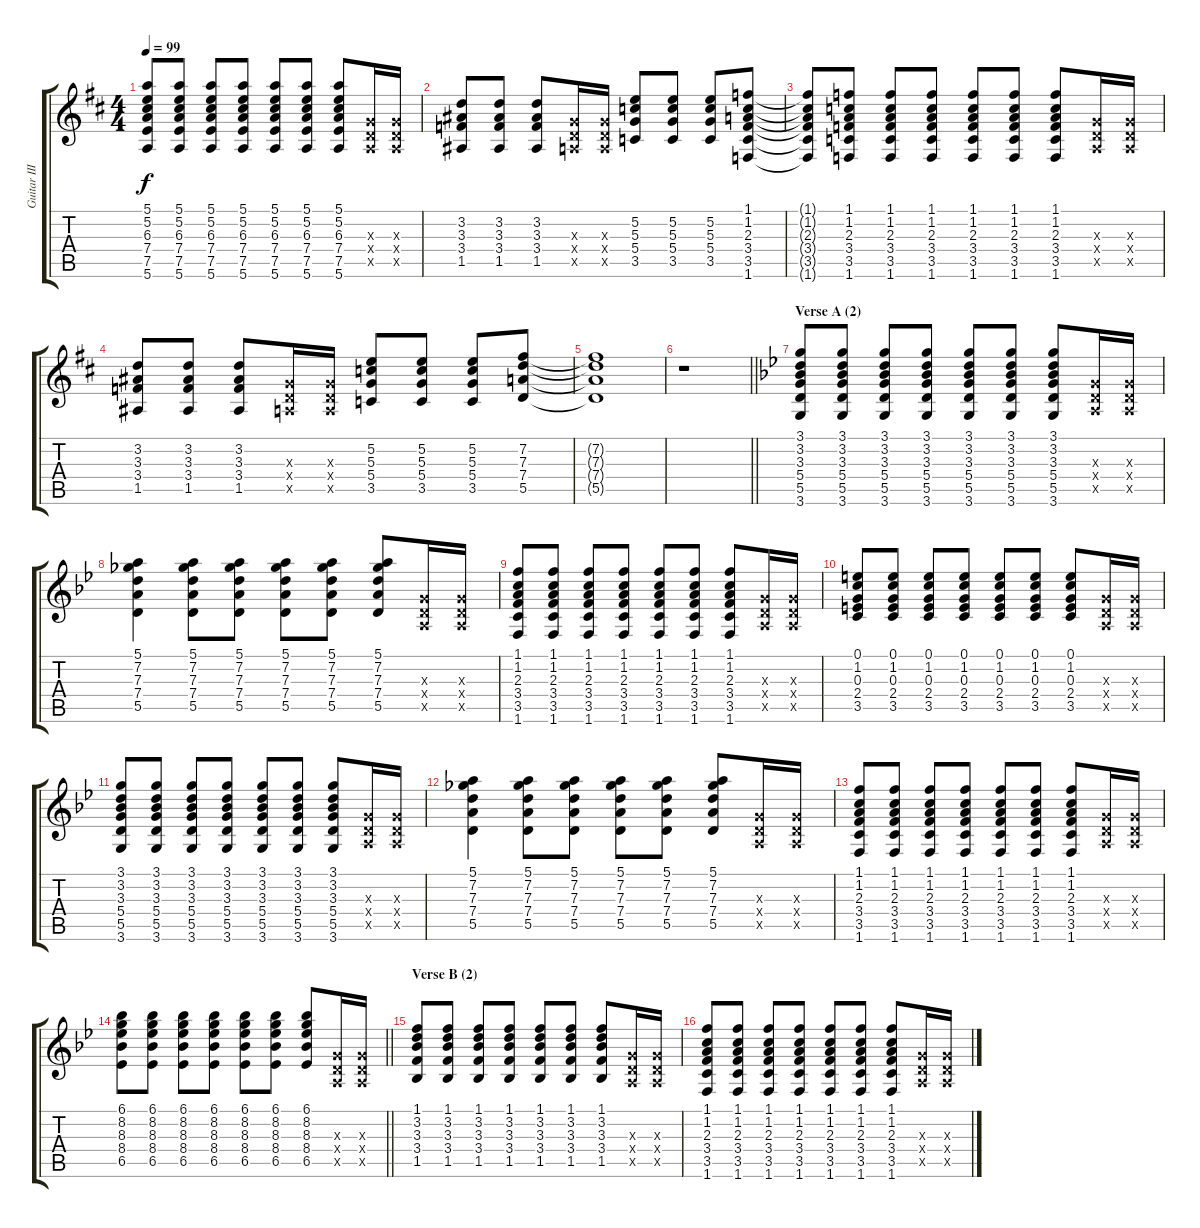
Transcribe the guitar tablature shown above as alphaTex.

\track ("Guitar III" "Guitar III") {instrument acousticguitarsteel}
\staff {score tabs}
\tuning (E4 B3 G3 D3 A2 E2) {hide}
\ts (4 4)
\tempo 99
\clef g2
\ks d
(5.1 5.2 6.3 7.4 7.5 5.6).8{dy f} (5.1 5.2 6.3 7.4 7.5 5.6).8 (5.1 5.2 6.3 7.4 7.5 5.6).8 (5.1 5.2 6.3 7.4 7.5 5.6).8 (5.1 5.2 6.3 7.4 7.5 5.6).8 (5.1 5.2 6.3 7.4 7.5 5.6).8 (5.1 5.2 6.3 7.4 7.5 5.6).8 (0.3{x} 0.4{x} 0.5{x}).16 (0.3{x} 0.4{x} 0.5{x}).16 |
(3.2 3.3 3.4 1.5).8 (3.2 3.3 3.4 1.5).8 (3.2 3.3 3.4 1.5).8 (0.3{x} 0.4{x} 0.5{x}).16 (0.3{x} 0.4{x} 0.5{x}).16 (5.2 5.3 5.4 3.5).8 (5.2 5.3 5.4 3.5).8 (5.2 5.3 5.4 3.5).8 (1.1 1.2 2.3 3.4 3.5 1.6).8 |
(1.1{t} 1.2{t} 2.3{t} 3.4{t} 3.5{t} 1.6{t}).8 (1.1 1.2 2.3 3.4 3.5 1.6).8 (1.1 1.2 2.3 3.4 3.5 1.6).8 (1.1 1.2 2.3 3.4 3.5 1.6).8 (1.1 1.2 2.3 3.4 3.5 1.6).8 (1.1 1.2 2.3 3.4 3.5 1.6).8 (1.1 1.2 2.3 3.4 3.5 1.6).8 (0.3{x} 0.4{x} 0.5{x}).16 (0.3{x} 0.4{x} 0.5{x}).16 |
(3.2 3.3 3.4 1.5).8 (3.2 3.3 3.4 1.5).8 (3.2 3.3 3.4 1.5).8 (0.3{x} 0.4{x} 0.5{x}).16 (0.3{x} 0.4{x} 0.5{x}).16 (5.2 5.3 5.4 3.5).8 (5.2 5.3 5.4 3.5).8 (5.2 5.3 5.4 3.5).8 (7.2 7.3 7.4 5.5).8 |
(7.2{t} 7.3{t} 7.4{t} 5.5{t}).1 |
\barLineRight lightlight
r.1 |
\section ("" "Verse A (2)")
\ks gminor
(3.1 3.2 3.3 5.4 5.5 3.6).8 (3.1 3.2 3.3 5.4 5.5 3.6).8 (3.1 3.2 3.3 5.4 5.5 3.6).8 (3.1 3.2 3.3 5.4 5.5 3.6).8 (3.1 3.2 3.3 5.4 5.5 3.6).8 (3.1 3.2 3.3 5.4 5.5 3.6).8 (3.1 3.2 3.3 5.4 5.5 3.6).8 (0.3{x} 0.4{x} 0.5{x}).16 (0.3{x} 0.4{x} 0.5{x}).16 |
(5.1 7.2 7.3 7.4 5.5).4 (5.1 7.2 7.3 7.4 5.5).8 (5.1 7.2 7.3 7.4 5.5).8 (5.1 7.2 7.3 7.4 5.5).8 (5.1 7.2 7.3 7.4 5.5).8 (5.1 7.2 7.3 7.4 5.5).8 (0.3{x} 0.4{x} 0.5{x}).16 (0.3{x} 0.4{x} 0.5{x}).16 |
(1.1 1.2 2.3 3.4 3.5 1.6).8 (1.1 1.2 2.3 3.4 3.5 1.6).8 (1.1 1.2 2.3 3.4 3.5 1.6).8 (1.1 1.2 2.3 3.4 3.5 1.6).8 (1.1 1.2 2.3 3.4 3.5 1.6).8 (1.1 1.2 2.3 3.4 3.5 1.6).8 (1.1 1.2 2.3 3.4 3.5 1.6).8 (0.3{x} 0.4{x} 0.5{x}).16 (0.3{x} 0.4{x} 0.5{x}).16 |
(0.1 1.2 0.3 2.4 3.5).8 (0.1 1.2 0.3 2.4 3.5).8 (0.1 1.2 0.3 2.4 3.5).8 (0.1 1.2 0.3 2.4 3.5).8 (0.1 1.2 0.3 2.4 3.5).8 (0.1 1.2 0.3 2.4 3.5).8 (0.1 1.2 0.3 2.4 3.5).8 (0.3{x} 0.4{x} 0.5{x}).16 (0.3{x} 0.4{x} 0.5{x}).16 |
(3.1 3.2 3.3 5.4 5.5 3.6).8 (3.1 3.2 3.3 5.4 5.5 3.6).8 (3.1 3.2 3.3 5.4 5.5 3.6).8 (3.1 3.2 3.3 5.4 5.5 3.6).8 (3.1 3.2 3.3 5.4 5.5 3.6).8 (3.1 3.2 3.3 5.4 5.5 3.6).8 (3.1 3.2 3.3 5.4 5.5 3.6).8 (0.3{x} 0.4{x} 0.5{x}).16 (0.3{x} 0.4{x} 0.5{x}).16 |
(5.1 7.2 7.3 7.4 5.5).4 (5.1 7.2 7.3 7.4 5.5).8 (5.1 7.2 7.3 7.4 5.5).8 (5.1 7.2 7.3 7.4 5.5).8 (5.1 7.2 7.3 7.4 5.5).8 (5.1 7.2 7.3 7.4 5.5).8 (0.3{x} 0.4{x} 0.5{x}).16 (0.3{x} 0.4{x} 0.5{x}).16 |
(1.1 1.2 2.3 3.4 3.5 1.6).8 (1.1 1.2 2.3 3.4 3.5 1.6).8 (1.1 1.2 2.3 3.4 3.5 1.6).8 (1.1 1.2 2.3 3.4 3.5 1.6).8 (1.1 1.2 2.3 3.4 3.5 1.6).8 (1.1 1.2 2.3 3.4 3.5 1.6).8 (1.1 1.2 2.3 3.4 3.5 1.6).8 (0.3{x} 0.4{x} 0.5{x}).16 (0.3{x} 0.4{x} 0.5{x}).16 |
\barLineRight lightlight
(6.1 8.2 8.3 8.4 6.5).8 (6.1 8.2 8.3 8.4 6.5).8 (6.1 8.2 8.3 8.4 6.5).8 (6.1 8.2 8.3 8.4 6.5).8 (6.1 8.2 8.3 8.4 6.5).8 (6.1 8.2 8.3 8.4 6.5).8 (6.1 8.2 8.3 8.4 6.5).8 (0.3{x} 0.4{x} 0.5{x}).16 (0.3{x} 0.4{x} 0.5{x}).16 |
\section ("" "Verse B (2)")
(1.1 3.2 3.3 3.4 1.5).8 (1.1 3.2 3.3 3.4 1.5).8 (1.1 3.2 3.3 3.4 1.5).8 (1.1 3.2 3.3 3.4 1.5).8 (1.1 3.2 3.3 3.4 1.5).8 (1.1 3.2 3.3 3.4 1.5).8 (1.1 3.2 3.3 3.4 1.5).8 (0.3{x} 0.4{x} 0.5{x}).16 (0.3{x} 0.4{x} 0.5{x}).16 |
(1.1 1.2 2.3 3.4 3.5 1.6).8 (1.1 1.2 2.3 3.4 3.5 1.6).8 (1.1 1.2 2.3 3.4 3.5 1.6).8 (1.1 1.2 2.3 3.4 3.5 1.6).8 (1.1 1.2 2.3 3.4 3.5 1.6).8 (1.1 1.2 2.3 3.4 3.5 1.6).8 (1.1 1.2 2.3 3.4 3.5 1.6).8 (0.3{x} 0.4{x} 0.5{x}).16 (0.3{x} 0.4{x} 0.5{x}).16
